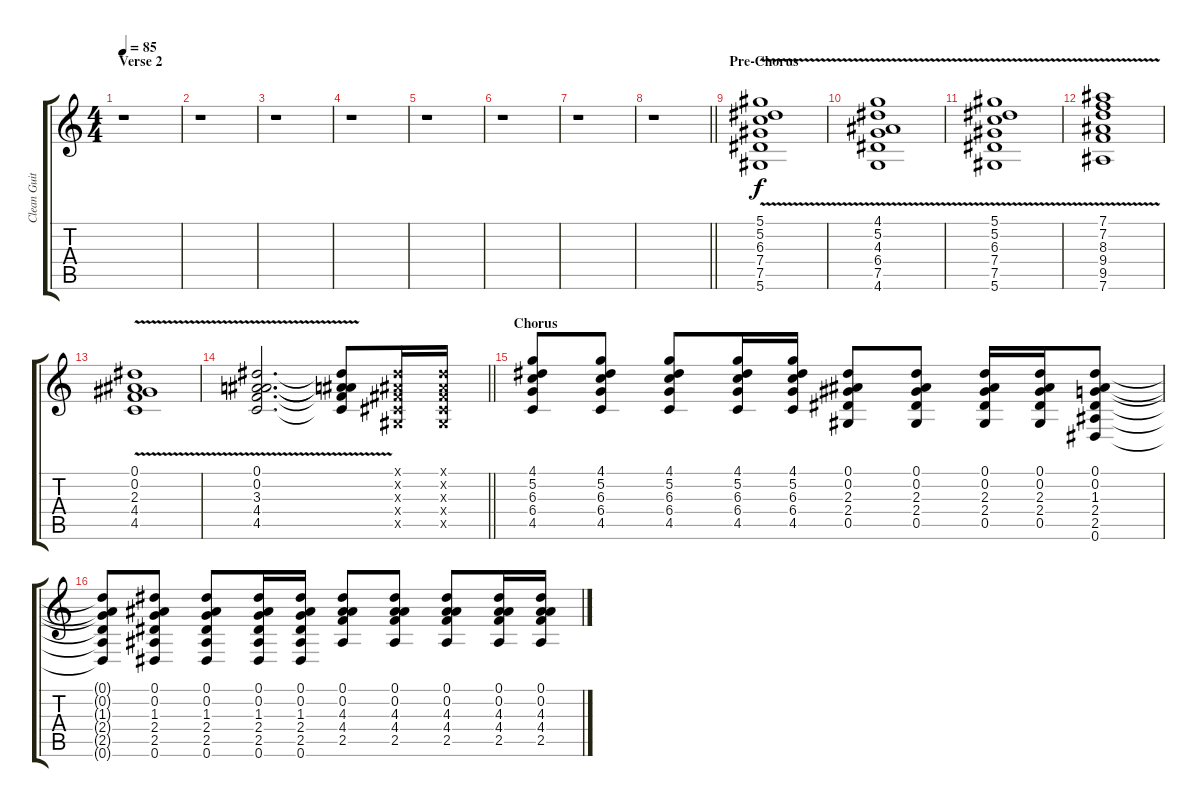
\track ("Clean Guitar" "Clean Guit") {instrument electricguitarclean}
\staff {score tabs}
\tuning (Eb4 Bb3 Gb3 Db3 Ab2 Eb2) {hide}
\ts (4 4)
\section ("" "Verse 2")
\tempo 85
\clef g2
\ks c
r.1{dy f} |
r.1 |
r.1 |
r.1 |
r.1 |
r.1 |
r.1 |
\barLineRight lightlight
r.1 |
\section ("" "Pre-Chorus")
(5.1{v} 5.2{v} 6.3{v} 7.4{v} 7.5{v} 5.6{v}).1{volume 10 balance 8 instrument electricguitarclean} |
(4.1{v} 5.2{v} 4.3{v} 6.4{v} 7.5{v} 4.6{v}).1 |
(5.1{v} 5.2{v} 6.3{v} 7.4{v} 7.5{v} 5.6{v}).1 |
(7.1{v} 7.2{v} 8.3{v} 9.4{v} 9.5{v} 7.6{v}).1 |
(0.1{v} 0.2{v} 2.3{v} 4.4{v} 4.5{v}).1 |
\barLineRight lightlight
(0.1{v} 0.2{v} 3.3{v} 4.4{v} 4.5{v}).2{d} (0.1{t} 0.2{t} 3.3{t} 4.4{t} 4.5{t}).8 (0.1{x} 0.2{x} 0.3{x} 0.4{x} 0.5{x}).16 (0.1{x} 0.2{x} 0.3{x} 0.4{x} 0.5{x}).16 |
\section ("" "Chorus")
(4.1 5.2 6.3 6.4 4.5).8{volume 8} (4.1 5.2 6.3 6.4 4.5).8 (4.1 5.2 6.3 6.4 4.5).8 (4.1 5.2 6.3 6.4 4.5).16 (4.1 5.2 6.3 6.4 4.5).16 (0.1 0.2 2.3 2.4 0.5).8 (0.1 0.2 2.3 2.4 0.5).8 (0.1 0.2 2.3 2.4 0.5).16 (0.1 0.2 2.3 2.4 0.5).16 (0.1 0.2 1.3 2.4 2.5 0.6).8 |
(0.1{t} 0.2{t} 1.3{t} 2.4{t} 2.5{t} 0.6{t}).8 (0.1 0.2 1.3 2.4 2.5 0.6).8 (0.1 0.2 1.3 2.4 2.5 0.6).8 (0.1 0.2 1.3 2.4 2.5 0.6).16 (0.1 0.2 1.3 2.4 2.5 0.6).16 (0.1 0.2 4.3 4.4 2.5).8 (0.1 0.2 4.3 4.4 2.5).8 (0.1 0.2 4.3 4.4 2.5).8 (0.1 0.2 4.3 4.4 2.5).16 (0.1 0.2 4.3 4.4 2.5).16
